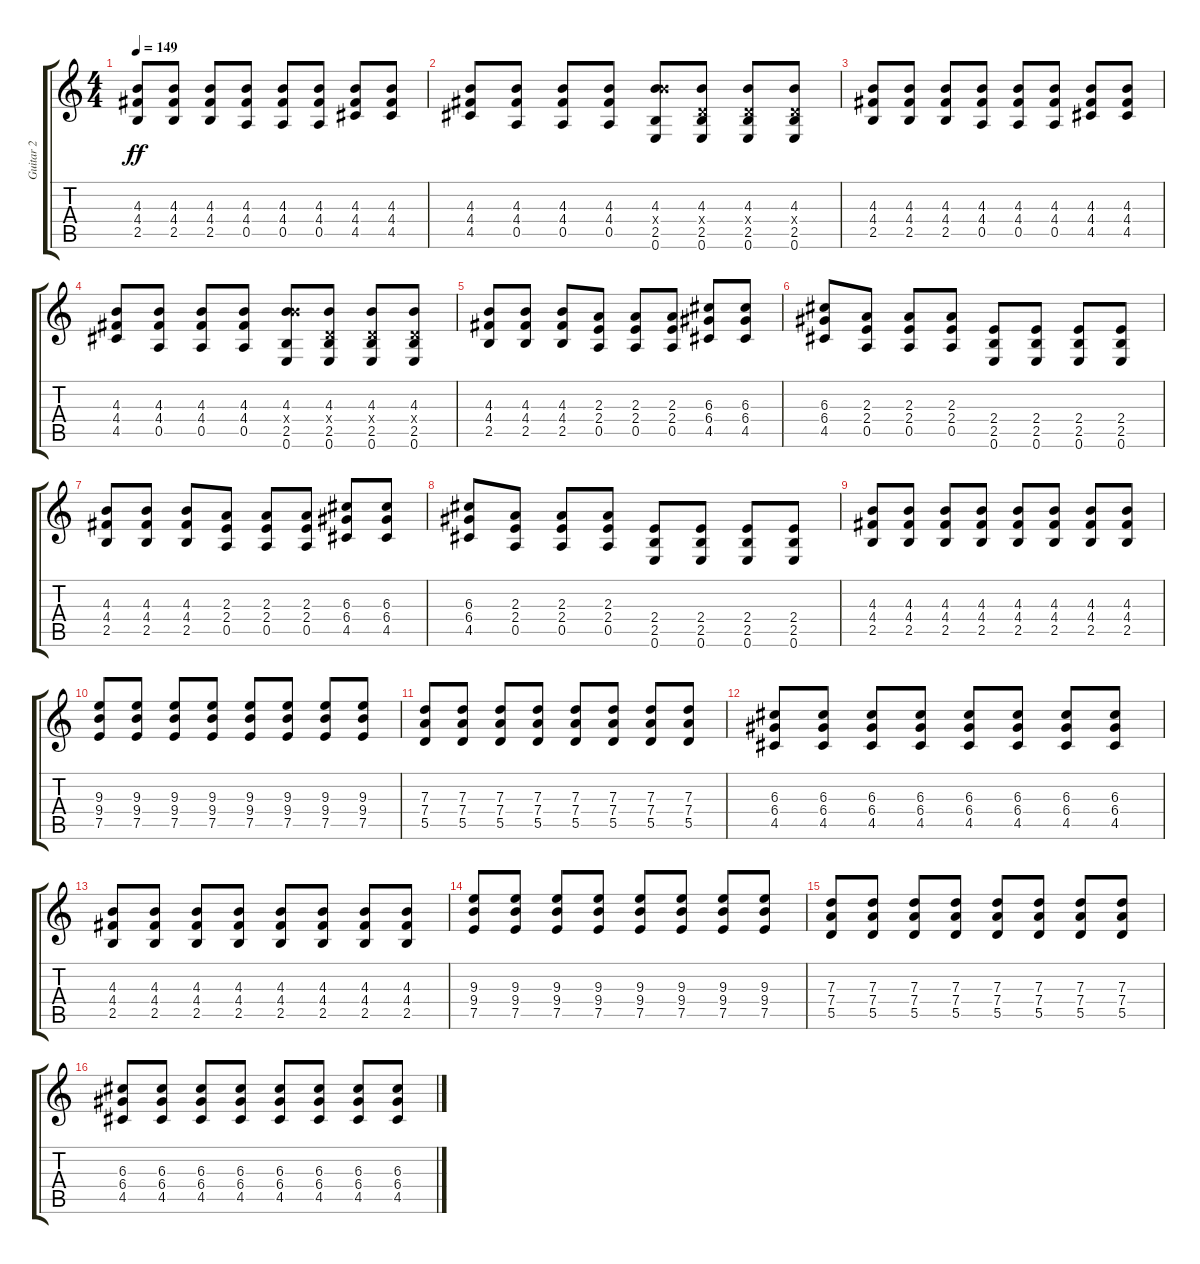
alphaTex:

\track ("Guitar 2" "Guitar 2") {instrument distortionguitar}
\staff {score tabs}
\tuning (E4 B3 G3 D3 A2 E2) {hide}
\ts (4 4)
\tempo 149
\clef g2
\ks c
(4.3 4.4 2.5).8{dy ff} (4.3 4.4 2.5).8 (4.3 4.4 2.5).8 (4.3 4.4 0.5).8 (4.3 4.4 0.5).8 (4.3 4.4 0.5).8 (4.3 4.4 4.5).8 (4.3 4.4 4.5).8 |
(4.3 4.4 4.5).8 (4.3 4.4 0.5).8 (4.3 4.4 0.5).8 (4.3 4.4 0.5).8 (4.3 9.4{x} 2.5 0.6).8 (4.3 0.4{x} 2.5 0.6).8 (4.3 0.4{x} 2.5 0.6).8 (4.3 0.4{x} 2.5 0.6).8 |
(4.3 4.4 2.5).8 (4.3 4.4 2.5).8 (4.3 4.4 2.5).8 (4.3 4.4 0.5).8 (4.3 4.4 0.5).8 (4.3 4.4 0.5).8 (4.3 4.4 4.5).8 (4.3 4.4 4.5).8 |
(4.3 4.4 4.5).8 (4.3 4.4 0.5).8 (4.3 4.4 0.5).8 (4.3 4.4 0.5).8 (4.3 9.4{x} 2.5 0.6).8 (4.3 0.4{x} 2.5 0.6).8 (4.3 0.4{x} 2.5 0.6).8 (4.3 0.4{x} 2.5 0.6).8 |
(4.3 4.4 2.5).8 (4.3 4.4 2.5).8 (4.3 4.4 2.5).8 (2.3 2.4 0.5).8 (2.3 2.4 0.5).8 (2.3 2.4 0.5).8 (6.3 6.4 4.5).8 (6.3 6.4 4.5).8 |
(6.3 6.4 4.5).8 (2.3 2.4 0.5).8 (2.3 2.4 0.5).8 (2.3 2.4 0.5).8 (2.4 2.5 0.6).8 (2.4 2.5 0.6).8 (2.4 2.5 0.6).8 (2.4 2.5 0.6).8 |
(4.3 4.4 2.5).8 (4.3 4.4 2.5).8 (4.3 4.4 2.5).8 (2.3 2.4 0.5).8 (2.3 2.4 0.5).8 (2.3 2.4 0.5).8 (6.3 6.4 4.5).8 (6.3 6.4 4.5).8 |
(6.3 6.4 4.5).8 (2.3 2.4 0.5).8 (2.3 2.4 0.5).8 (2.3 2.4 0.5).8 (2.4 2.5 0.6).8 (2.4 2.5 0.6).8 (2.4 2.5 0.6).8 (2.4 2.5 0.6).8 |
(4.3 4.4 2.5).8 (4.3 4.4 2.5).8 (4.3 4.4 2.5).8 (4.3 4.4 2.5).8 (4.3 4.4 2.5).8 (4.3 4.4 2.5).8 (4.3 4.4 2.5).8 (4.3 4.4 2.5).8 |
(9.3 9.4 7.5).8 (9.3 9.4 7.5).8 (9.3 9.4 7.5).8 (9.3 9.4 7.5).8 (9.3 9.4 7.5).8 (9.3 9.4 7.5).8 (9.3 9.4 7.5).8 (9.3 9.4 7.5).8 |
(7.3 7.4 5.5).8 (7.3 7.4 5.5).8 (7.3 7.4 5.5).8 (7.3 7.4 5.5).8 (7.3 7.4 5.5).8 (7.3 7.4 5.5).8 (7.3 7.4 5.5).8 (7.3 7.4 5.5).8 |
(6.3 6.4 4.5).8 (6.3 6.4 4.5).8 (6.3 6.4 4.5).8 (6.3 6.4 4.5).8 (6.3 6.4 4.5).8 (6.3 6.4 4.5).8 (6.3 6.4 4.5).8 (6.3 6.4 4.5).8 |
(4.3 4.4 2.5).8 (4.3 4.4 2.5).8 (4.3 4.4 2.5).8 (4.3 4.4 2.5).8 (4.3 4.4 2.5).8 (4.3 4.4 2.5).8 (4.3 4.4 2.5).8 (4.3 4.4 2.5).8 |
(9.3 9.4 7.5).8 (9.3 9.4 7.5).8 (9.3 9.4 7.5).8 (9.3 9.4 7.5).8 (9.3 9.4 7.5).8 (9.3 9.4 7.5).8 (9.3 9.4 7.5).8 (9.3 9.4 7.5).8 |
(7.3 7.4 5.5).8 (7.3 7.4 5.5).8 (7.3 7.4 5.5).8 (7.3 7.4 5.5).8 (7.3 7.4 5.5).8 (7.3 7.4 5.5).8 (7.3 7.4 5.5).8 (7.3 7.4 5.5).8 |
(6.3 6.4 4.5).8 (6.3 6.4 4.5).8 (6.3 6.4 4.5).8 (6.3 6.4 4.5).8 (6.3 6.4 4.5).8 (6.3 6.4 4.5).8 (6.3 6.4 4.5).8 (6.3 6.4 4.5).8
